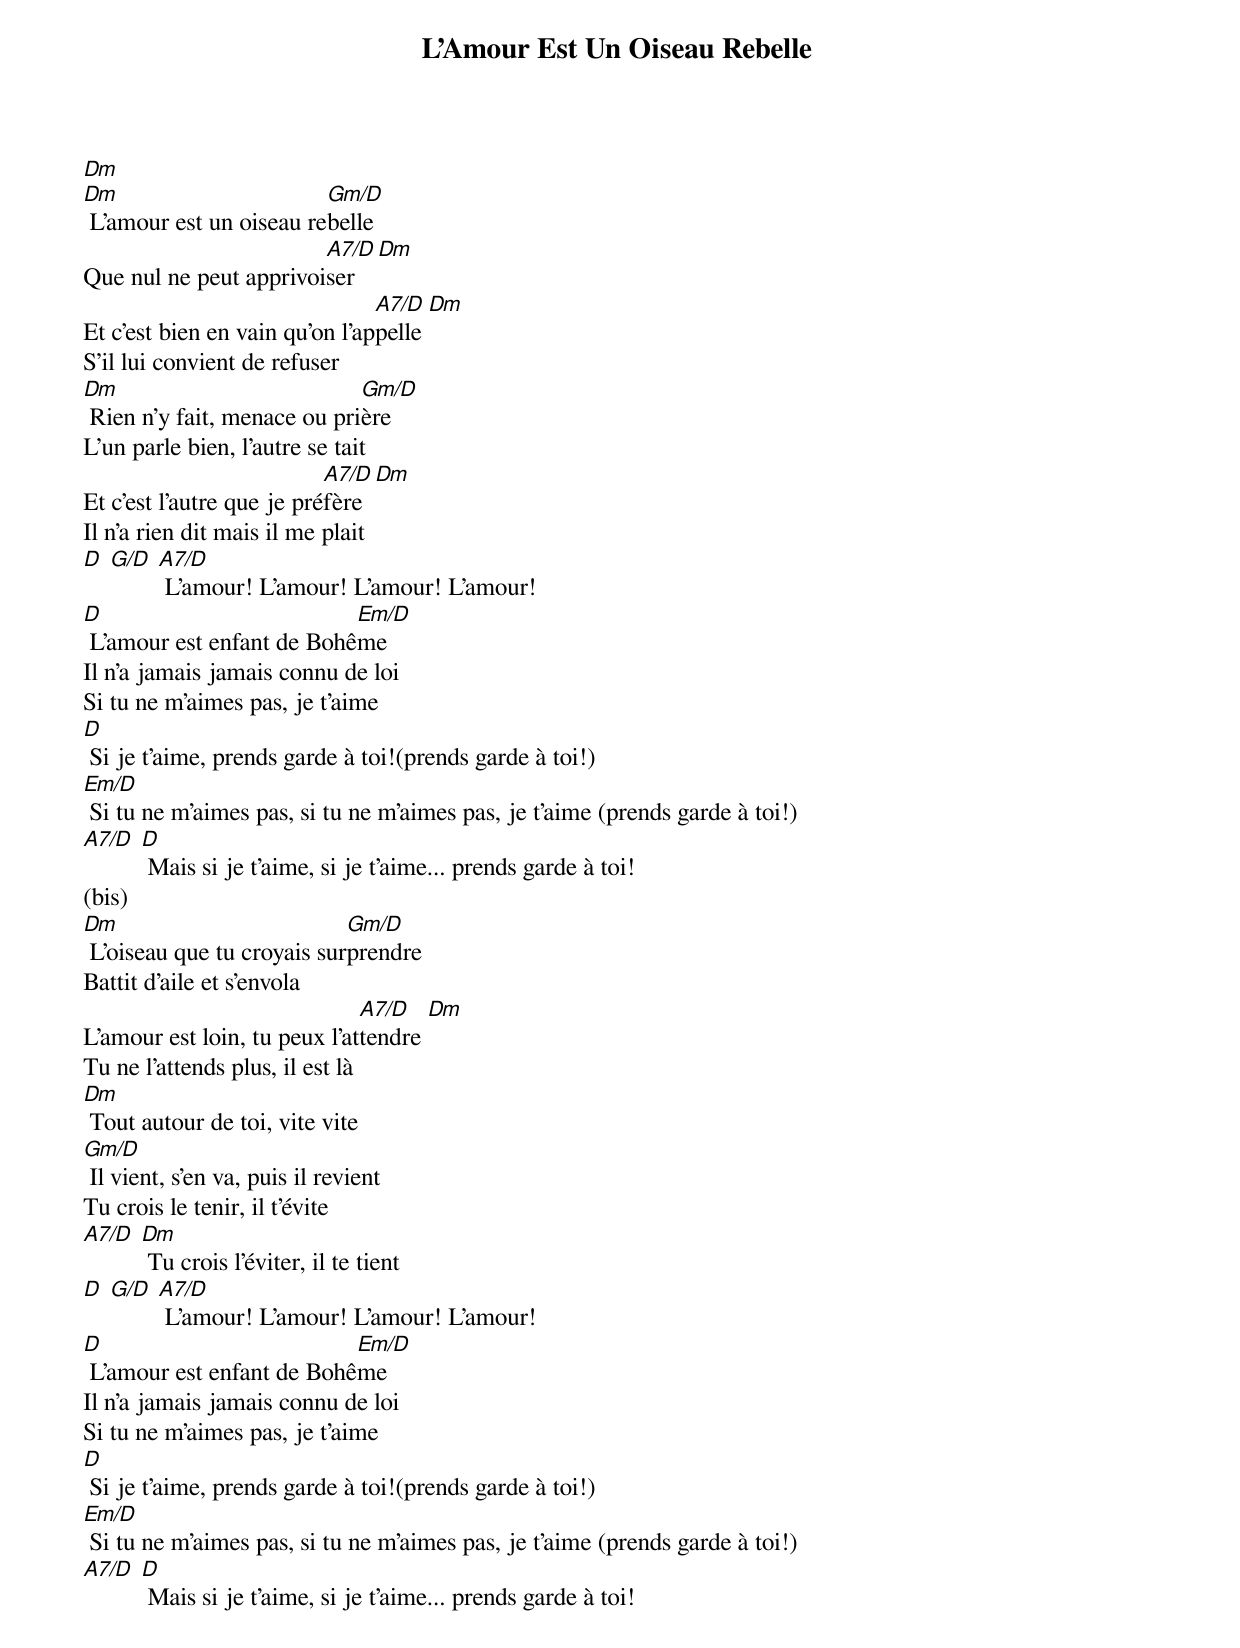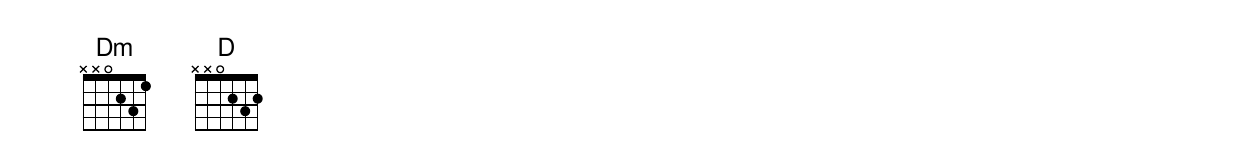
{title: L'Amour Est Un Oiseau Rebelle}
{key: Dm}
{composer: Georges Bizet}
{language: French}
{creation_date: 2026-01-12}
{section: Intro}
[Dm]
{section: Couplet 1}
[Dm] L’amour est un oiseau re[Gm/D]belle
Que nul ne peut apprivoi[A7/D]ser [Dm]
Et c’est bien en vain qu’on l’ap[A7/D]pelle [Dm]
S’il lui convient de refuser
[Dm] Rien n’y fait, menace ou pri[Gm/D]ère
L’un parle bien, l’autre se tait
Et c’est l’autre que je pré[A7/D]fère [Dm]
Il n’a rien dit mais il me plait
[D] [G/D] [A7/D] L’amour! L’amour! L’amour! L’amour!
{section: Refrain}
[D] L’amour est enfant de Bohê[Em/D]me
Il n’a jamais jamais connu de loi
Si tu ne m’aimes pas, je t’aime
[D] Si je t’aime, prends garde à toi!(prends garde à toi!)
[Em/D] Si tu ne m’aimes pas, si tu ne m’aimes pas, je t’aime (prends garde à toi!)
[A7/D] [D] Mais si je t’aime, si je t’aime... prends garde à toi!
(bis)
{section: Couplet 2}
[Dm] L’oiseau que tu croyais sur[Gm/D]prendre
Battit d’aile et s’envola
L’amour est loin, tu peux l’at[A7/D]tendre [Dm]
Tu ne l’attends plus, il est là
[Dm] Tout autour de toi, vite vite
[Gm/D] Il vient, s’en va, puis il revient
Tu crois le tenir, il t’évite
[A7/D] [Dm] Tu crois l’éviter, il te tient
[D] [G/D] [A7/D] L’amour! L’amour! L’amour! L’amour!
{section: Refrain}
[D] L’amour est enfant de Bohê[Em/D]me
Il n’a jamais jamais connu de loi
Si tu ne m’aimes pas, je t’aime
[D] Si je t’aime, prends garde à toi!(prends garde à toi!)
[Em/D] Si tu ne m’aimes pas, si tu ne m’aimes pas, je t’aime (prends garde à toi!)
[A7/D] [D] Mais si je t’aime, si je t’aime... prends garde à toi!
